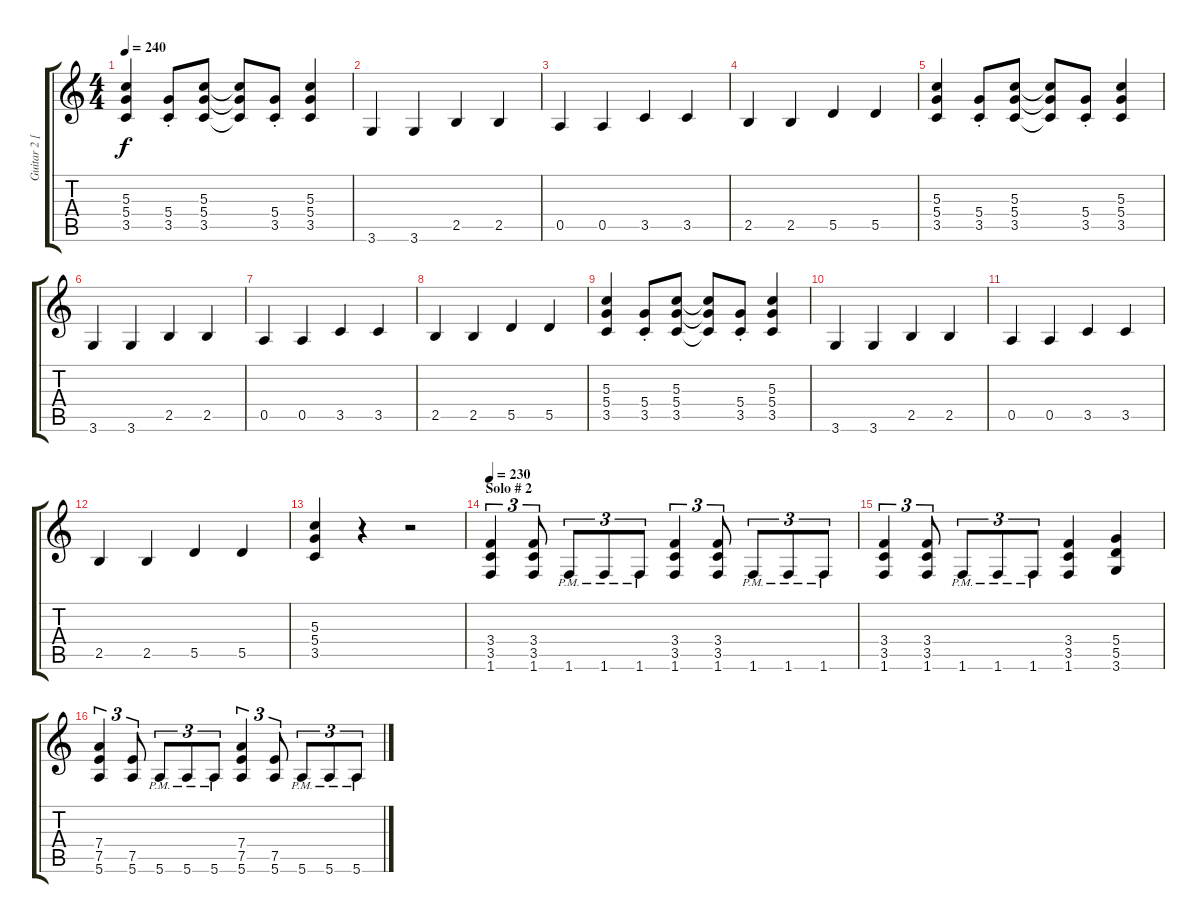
\track ("Guitar 2 [Josh Christian]" "Guitar 2 [") {instrument overdrivenguitar}
\staff {score tabs}
\tuning (E4 B3 G3 D3 A2 E2) {hide}
\ts (4 4)
\tempo 240
\clef g2
\ks c
(5.3 5.4 3.5).4{dy f} (5.4{st} 3.5{st}).8 (5.3 5.4 3.5).8 (5.3{t} 5.4{t} 3.5{t}).8 (5.4{st} 3.5{st}).8 (5.3 5.4 3.5).4 |
3.6.4 3.6.4 2.5.4 2.5.4 |
0.5.4 0.5.4 3.5.4 3.5.4 |
2.5.4 2.5.4 5.5.4 5.5.4 |
(5.3 5.4 3.5).4 (5.4{st} 3.5{st}).8 (5.3 5.4 3.5).8 (5.3{t} 5.4{t} 3.5{t}).8 (5.4{st} 3.5{st}).8 (5.3 5.4 3.5).4 |
3.6.4 3.6.4 2.5.4 2.5.4 |
0.5.4 0.5.4 3.5.4 3.5.4 |
2.5.4 2.5.4 5.5.4 5.5.4 |
(5.3 5.4 3.5).4 (5.4{st} 3.5{st}).8 (5.3 5.4 3.5).8 (5.3{t} 5.4{t} 3.5{t}).8 (5.4{st} 3.5{st}).8 (5.3 5.4 3.5).4 |
3.6.4 3.6.4 2.5.4 2.5.4 |
0.5.4 0.5.4 3.5.4 3.5.4 |
2.5.4 2.5.4 5.5.4 5.5.4 |
(5.3 5.4 3.5).4 r.4 r.2 |
\section ("" "Solo # 2")
\tempo 230
(3.4 3.5 1.6).4{tu (3 2)} (3.4 3.5 1.6).8{tu (3 2)} 1.6{pm}.8{tu (3 2)} 1.6{pm}.8{tu (3 2)} 1.6{pm}.8{tu (3 2)} (3.4 3.5 1.6).4{tu (3 2)} (3.4 3.5 1.6).8{tu (3 2)} 1.6{pm}.8{tu (3 2)} 1.6{pm}.8{tu (3 2)} 1.6{pm}.8{tu (3 2)} |
(3.4 3.5 1.6).4{tu (3 2)} (3.4 3.5 1.6).8{tu (3 2)} 1.6{pm}.8{tu (3 2)} 1.6{pm}.8{tu (3 2)} 1.6{pm}.8{tu (3 2)} (3.4 3.5 1.6).4 (5.4 5.5 3.6).4 |
(7.4 7.5 5.6).4{tu (3 2)} (7.5 5.6).8{tu (3 2)} 5.6{pm}.8{tu (3 2)} 5.6{pm}.8{tu (3 2)} 5.6{pm}.8{tu (3 2)} (7.4 7.5 5.6).4{tu (3 2)} (7.5 5.6).8{tu (3 2)} 5.6{pm}.8{tu (3 2)} 5.6{pm}.8{tu (3 2)} 5.6{pm}.8{tu (3 2)}
